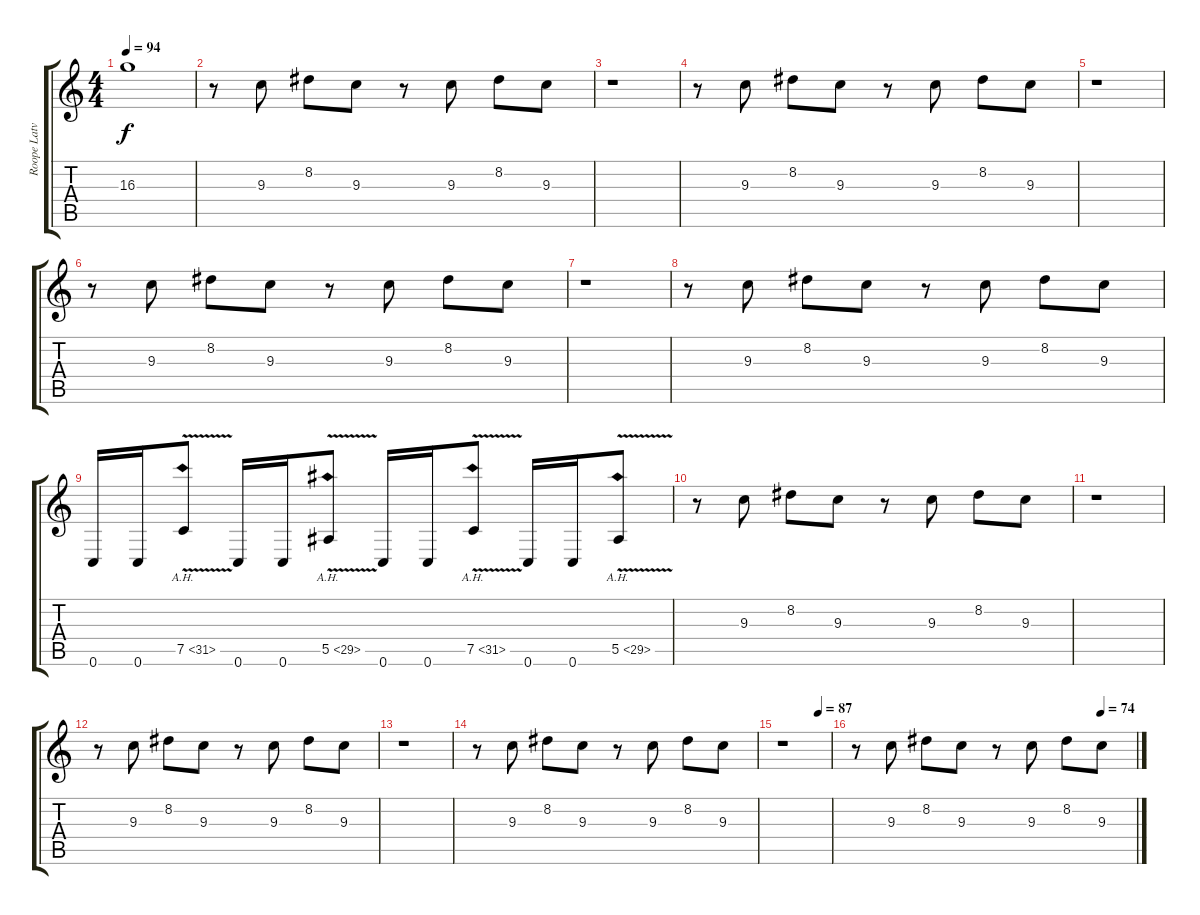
\track ("Roope Latvala" "Roope Latv") {instrument distortionguitar}
\staff {score tabs}
\tuning (C4 G3 Eb3 Bb2 F2 C2) {hide}
\ts (4 4)
\tempo 94
\clef g2
\ks c
16.3.1{dy f} |
r.8 9.3.8 8.2.8 9.3.8 r.8 9.3.8 8.2.8 9.3.8 |
r.1 |
r.8 9.3.8 8.2.8 9.3.8 r.8 9.3.8 8.2.8 9.3.8 |
r.1 |
r.8 9.3.8 8.2.8 9.3.8 r.8 9.3.8 8.2.8 9.3.8 |
r.1 |
r.8 9.3.8 8.2.8 9.3.8 r.8 9.3.8 8.2.8 9.3.8 |
0.6.16 0.6.16 7.5{ah 24 v}.8 0.6.16 0.6.16 5.5{ah 24 v}.8 0.6.16 0.6.16 7.5{ah 24 v}.8 0.6.16 0.6.16 5.5{ah 24 v}.8 |
r.8 9.3.8 8.2.8 9.3.8 r.8 9.3.8 8.2.8 9.3.8 |
r.1 |
r.8 9.3.8 8.2.8 9.3.8 r.8 9.3.8 8.2.8 9.3.8 |
r.1 |
r.8 9.3.8 8.2.8 9.3.8 r.8 9.3.8 8.2.8 9.3.8 |
\tempo (87 0.75)
r.1 |
\tempo (74 0.875)
r.8 9.3.8 8.2.8 9.3.8 r.8 9.3.8 8.2.8 9.3.8
